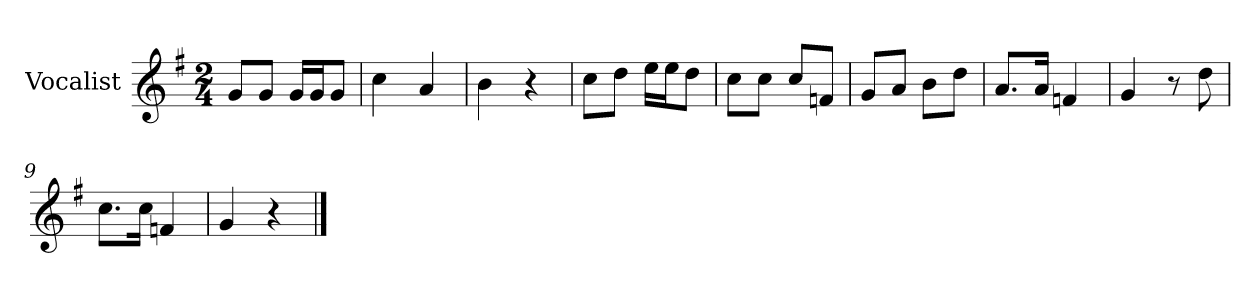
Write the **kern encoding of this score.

**kern
*part1
*staff1
*I"Vocalist
*k[f#]
*G:
*M2/4
=1
8gL
8gJ
16gLL
16gJ
8gJ
=2
4cc
4a
=3
4b
4r
=4
8ccL
8ddJ
16eeLL
16eeJ
8ddJ
=5
8ccL
8ccJ
8ccL
8fnJ
=6
8gL
8aJ
8bL
8ddJ
=7
8.aL
16aJk
4fn
=8
4g
8r
8dd
=9
8.ccL
16ccJk
4fn
=10
4g
4r
==
*-
